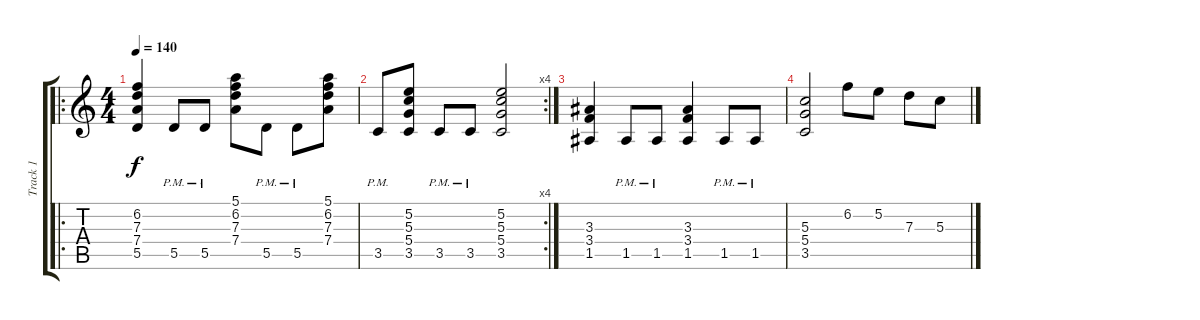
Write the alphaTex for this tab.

\track ("Track 1" "Track 1") {instrument overdrivenguitar}
\staff {score tabs}
\tuning (E4 B3 G3 D3 A2 E2) {hide}
\ro
\ts (4 4)
\tempo 140
\clef g2
\ks c
(6.2 7.3 7.4 5.5).4{dy f} 5.5{pm}.8 5.5{pm}.8 (5.1 6.2 7.3 7.4).8 5.5{pm}.8 5.5{pm}.8 (5.1 6.2 7.3 7.4).8 |
\rc 4
3.5{pm}.8 (5.2 5.3 5.4 3.5).8 3.5{pm}.8 3.5{pm}.8 (5.2 5.3 5.4 3.5).2 |
(3.3 3.4 1.5).4 1.5{pm}.8 1.5{pm}.8 (3.3 3.4 1.5).4 1.5{pm}.8 1.5{pm}.8 |
(5.3 5.4 3.5).2 6.2.8 5.2.8 7.3.8 5.3.8
